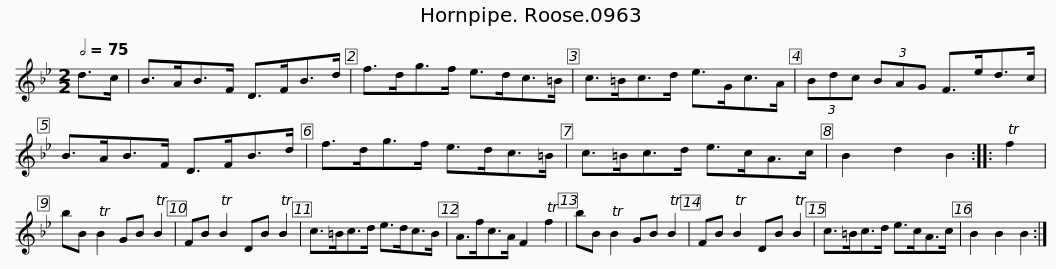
X:1
L:1/8
Q:1/2=75
M:2/2
I:linebreak $
K:Bb
V:1 treble
V:1
 d>c | B>AB>F D>FB>d | f>dg>f e>dc>=B | c>=Bc>d e>Gc>A | (3Bdc (3BAG F>ed>c |$ %5
 B>AB>F D>FB>d | f>dg>f e>dc>=B | c>=Bc>d e>cA>c | B2 d2 B2 :: Tf2 | %10
 bB TB2 GB TB2 |$ FB TB2 DB TB2 | c>=Bc>d e>dc>B | A>fc>A F2 Tf2 | bB TB2 GB TB2 | %15
 FB TB2 DB TB2 |$ c>=Bc>d e>cA>c | B2 B2 B2 :| %18
